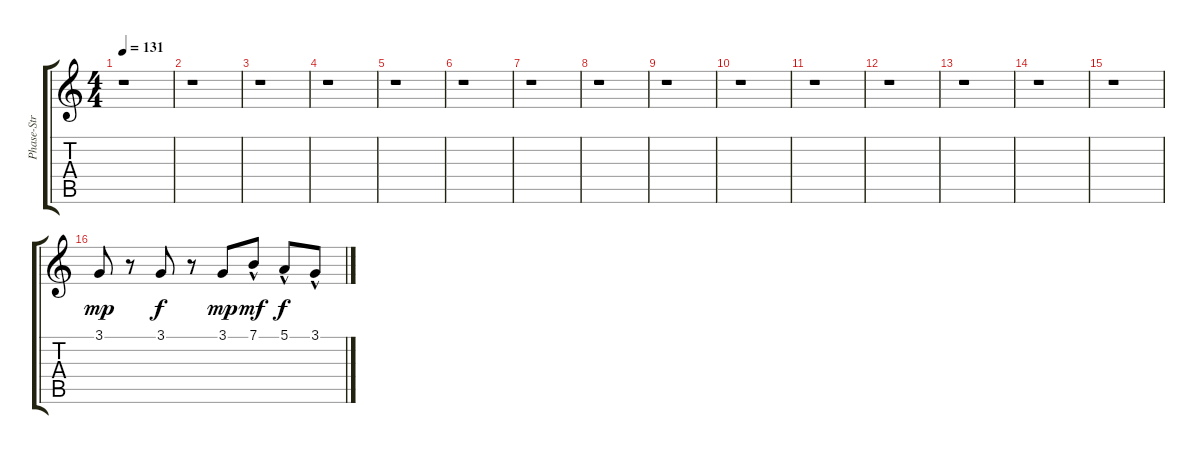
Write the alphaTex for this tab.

\track ("Phase-Str" "Phase-Str") {instrument synthstrings2}
\staff {score tabs}
\tuning (E4 B3 G3 D3 A2 E2) {hide}
\ts (4 4)
\tempo 131
\clef g2
\ks c
r.1{dy f} |
r.1 |
r.1 |
r.1 |
r.1 |
r.1 |
r.1 |
r.1 |
r.1 |
r.1 |
r.1 |
r.1 |
r.1 |
r.1 |
r.1 |
3.1.8{dy mp} r.8 3.1.8{dy f} r.8 3.1.8{dy mp} 7.1{hac}.8{dy mf} 5.1{hac}.8{dy f} 3.1{hac}.8
